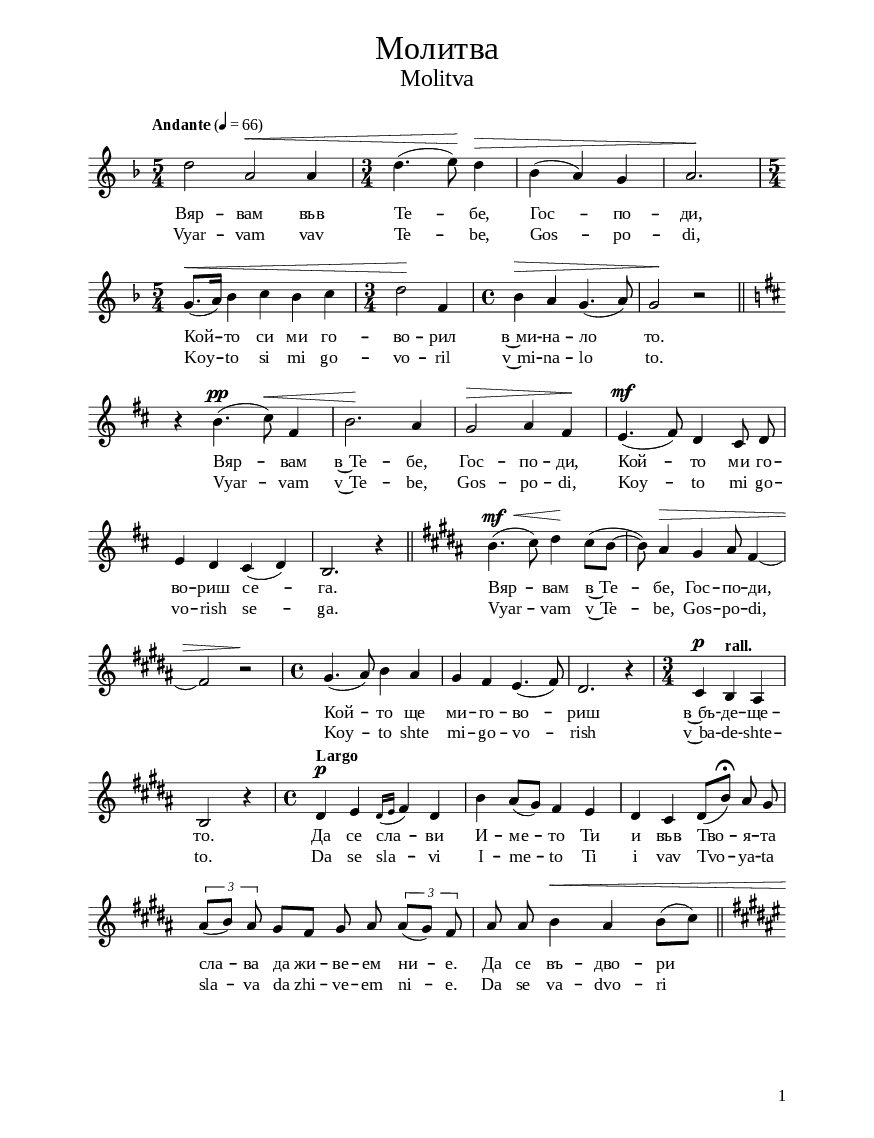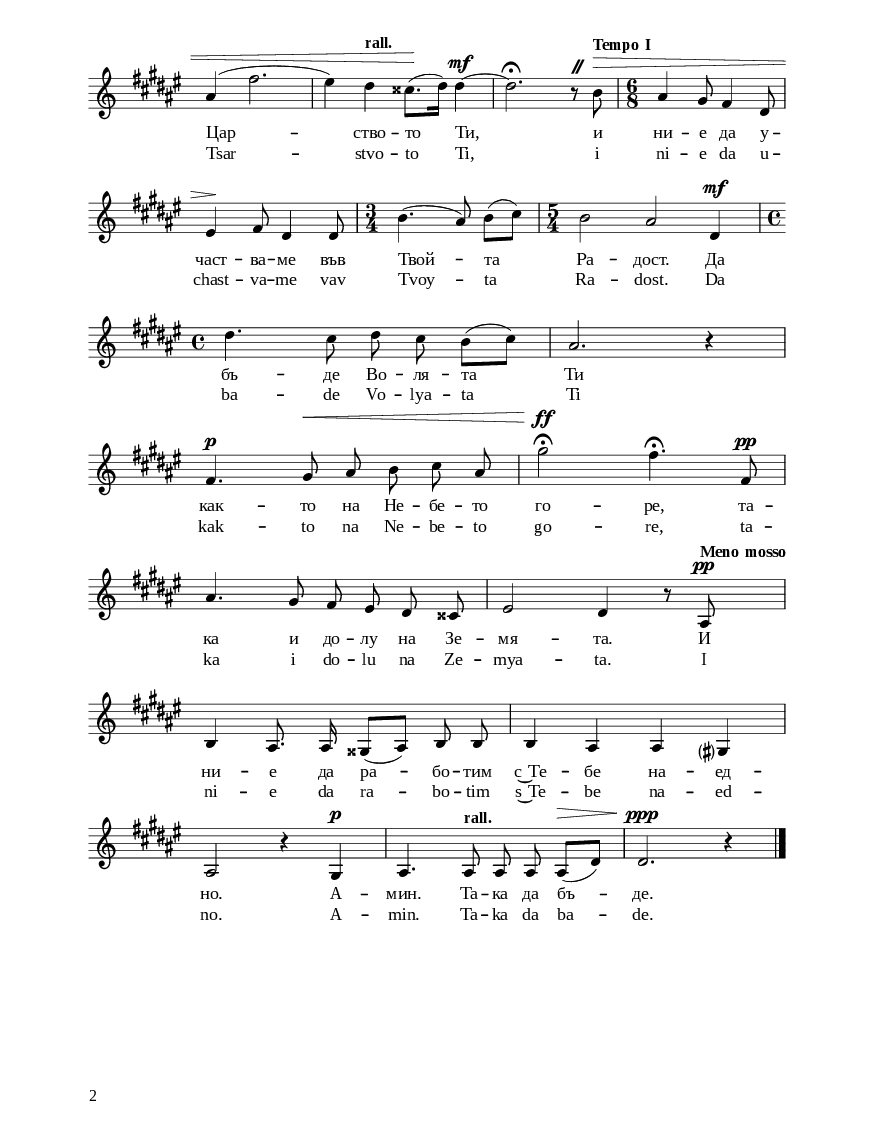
\version "2.24.0"

% include paper part and global functions
\include "include/globals.ily"

\bookpart {
  \label #'ref204
  \tocItem \markup "Молитва (Вярвам в теб) – Molitva (Вярвам в теб) "
  \include "include/bookpart-paper.ily"
  \score {
    \include "include/score-layout.ily"

    \new Voice \relative c' {
      \clef treble
      \key d \minor
      \time 5/4
      \tempoFunc "Andante" 4 "66"
      \autoBeamOff
      \override Hairpin.to-barline = ##f
      \override Hairpin.after-line-breaking = ##t 

      d'2  a2^\<
      a4 | % 81
      \time 3/4  | % 81
      d4. (  e8  \! )  d4 ^\> | % 82
      bes4 (  a4 )  g4 | % 83
      a2. \! | \time 5/4 \break % 84

      g8. ( [  ^\<  a16 ) ]  bes4  c4
      bes4  c4 | % 85
      \time 3/4  | % 85
      d2 \!  f,4 | % 86
      \time 4/4 bes4  ^\>  a4  g4. (  a8 ) | % 87
      g2 \! r2 \bar "||" | \break % 88

      \key d \major | % 88
      r4  b4. ( ^\pp  cis8 ) ^\<  fis,4 | % 89
      b2.  \! a4 |
      g2^\>  a4  fis4  \! | % 91
      e4. ( ^\mf  fis8 )  d4  cis8
      d8 | \break % 92
      e4  d4  cis4 (  d4 ) | % 93
      b2. r4 \bar "||"
      | % 94
      \key b \major | % 94
      b'4. (^\mf ^\<  cis8 )  dis4 \!
      cis8 ( [  b8 ~ ] | % 95
      b8 )  ais4 ^\>  gis4  ais8
      fis4 ~ | \break % 96
      fis2 r2 \! | % 97
      \time 4/4 gis4. (  ais8 )  b4  ais4 | % 98
      gis4  fis4  e4. (  fis8 ) | % 99
      dis2. r4  |
      \time 3/4  |
      cis4 ^\p  b4 ^\markup{ \bold {rall.} } ais4 | \break % 101
      b2 r4 | % 102
      \time 4/4  | % 102
      dis4 ^\markup{ \bold {Largo} } ^\p  e4 \grace {
        dis16 ( [  e16 ]
      }
      fis4 )  dis4
      | % 103
      b'4  ais8 ( [  gis8 ) ]  fis4
      e4 | % 104
      dis4  cis4  dis8 ( [  b'8 )
      ^\fermata ]  ais8  gis8 \break | % 105
      \times 2/3  {
        ais8 ( [  b8 )]  ais8
      }
      gis8 [ fis8 ] gis8  ais8
      \times 2/3  {
        ais8 ( [  gis8 )  ] fis8
      }
      | % 106
      ais8  ais8  b4 ^\<  ais4
      b8 ( [  cis8 ) ] \bar "||"
      | % 107
      \key dis \minor | \break % 107
      ais4 (  fis'2. | % 108
      eis4 )  dis4 ^\markup{ \bold {rall.} }
      cisis8. ( [ \!  dis16 ) ]  dis4 ~
      ^\mf | % 109
      dis2. ^\fermata r8^\markup{\musicglyph "scripts.caesura.straight"} b8^\markup{
        \bold {
          Tempo I
        }
      }
      ^\> |
      \time 6/8  |
      ais4  gis8  fis4  dis8 \break | % 111
      eis4  \! fis8 \!  dis4  dis8 | % 112
      \time 3/4  | % 112
      b'4. (  ais8 )  b8 ( [  cis8
      ) ] | % 113
      \time 5/4  | % 113
      b2  ais2  dis,4 ^\mf | \break % 114
      \time 4/4  | % 114
      dis'4.  cis8  dis8
      cis8   b8 ( [  cis8 ) ] | % 115
      ais2. r4 \break  | % 116
      fis4. ^\p  gis8 ^\<  ais8   b8
      cis8  ais8  | % 117
      gis'2 ^\fermata \! ^\ff  fis4. ^\fermata
      fis,8 ^\pp | \break % 118
      ais4.  gis8  fis8 eis8
      dis8  cisis8  | % 119
      eis2  dis4 r8  ais8 ^\markup{
        \bold {
          Meno
          mosso
        }
      } ^\pp | \break
      b4  ais8.  ais16  gisis8 ( [
      ais8 ) ]  b8  b8 | % 121
      b4  ais4  ais4  gis?4 \break | % 122
      ais2 r4  gis4 ^\p | % 123
      ais4.  ais8 ^\markup{ \bold {rall.} }  ais8
      ais8  ais8 ( [ ^\>  dis8 ) ] | % 124
      dis2. \! ^\ppp r4 \bar "|."


    }
    \addlyrics {
      Вяр --
      вам във Те -- бе, Гос -- по
      -- ди, Кой -- то си ми го -- во
      -- рил в~ми -- на -- ло то. Вяр -- вам в~Те -- бе, Гос -- по
      -- ди, Кой -- то ми го -- во --
      риш се -- га. Вяр -- вам
      в~Те -- бе, Гос -- по -- ди,
      Кой -- то ще ми -- го -- во
      -- риш в~бъ -- де -- ще -- то. Да
      се  сла -- ви И -- ме --
      то Ти и във Тво -- я -- та
      сла -- ва "да жи" -- ве -- ем ни
      -- е. Да се въ -- дво -- ри
      Цар -- ство -- то Ти,
      и ни -- е да у -- част -- ва -- ме
      във Твой -- та Ра -- дост.
      Да бъ -- де Во -- ля -- та Ти
      как -- то на Не -- бе -- то го --
      ре, та -- ка и до -- лу на Зе --
      мя -- та. И ни -- е да ра -- бо
      -- тим с~Те -- бе на -- ед -- но. А
      -- мин. Та -- ка да бъ -- де.}
      \addlyrics {
        Vyar --
        vam vav Te -- be, Gos -- po
        -- di, Koy -- to si mi go -- vo
        -- ril v~mi -- na -- lo to. Vyar -- vam v~Te -- be, Gos -- po
        -- di, Koy -- to mi go -- vo --
        rish se -- ga. Vyar -- vam
        v~Te -- be, Gos -- po -- di,
        Koy -- to shte mi -- go -- vo
        -- rish v~ba -- de -- shte -- to. Da
        se  sla -- vi I -- me --
        to Ti i vav Tvo -- ya -- ta
        sla -- va "da zhi" -- ve -- em ni
        -- e. Da se va -- dvo -- ri
        Tsar -- stvo -- to Ti,
        i ni -- e da u -- chast -- va -- me
        vav Tvoy -- ta Ra -- dost.
        Da ba -- de Vo -- lya -- ta Ti
        kak -- to na Ne -- be -- to go --
        re, ta -- ka i do -- lu na Ze --
        mya -- ta. I ni -- e da ra -- bo
        -- tim s~Te -- be na -- ed -- no. A
        -- min. Ta -- ka da ba -- de.}

        \header {
          title = \titleFunc "Молитва" "Molitva"
        }

        \midi{}

      } % score

   \pageBreak

      % include foreign translation(s) of the song
      \version "2.24.0"

\markup \fill-line { \fontsize #deTitleFontSize "Gebet" }
\markup \null
\markup \null
\markup \fontsize #deCoupletFontSize {
  \hspace #10
  \override #`(baseline-skip . ,deCoupletBaselineSkip)

  \column {
  

\line { " "Ich glaube an Dich, Herr, }

 \line { " "der Du zu mir in der Vergangenheit gesprochen hast. }
 \line { " "}

 \line { " "Ich glaube an Dich, Herr, }

 \line { " "der Du zu mir jetzt sprichst. }

 \line { " "}
 \line { " "Ich glaube an Dich, Herr, }

 \line { " "der Du zu mir in der Zukunft sprechen wirst. }
  \line { " "}

 \line { " "Gepriesen sei dein Name, }

 \line { " "auf dass wir in Deiner Herrlichkeit leben.  }
  \line { " "}

 \line { " "Möge Dein Reich kommen }

 \line { " "und mögen wir an Deiner Freude teilhaben.  }
  \line { " "}

 \line { " "Dein Wille geschehe wie oben im Himmel, }

 \line { " "so unten auf der Erde.  }
  \line { " "}

 \line { " "Auf dass wir mit Dir zusammenarbeiten.  }

 \line { " "Amen. So sei es.  }

  }
}


    } % bookpart

    % Più mosso
    %
